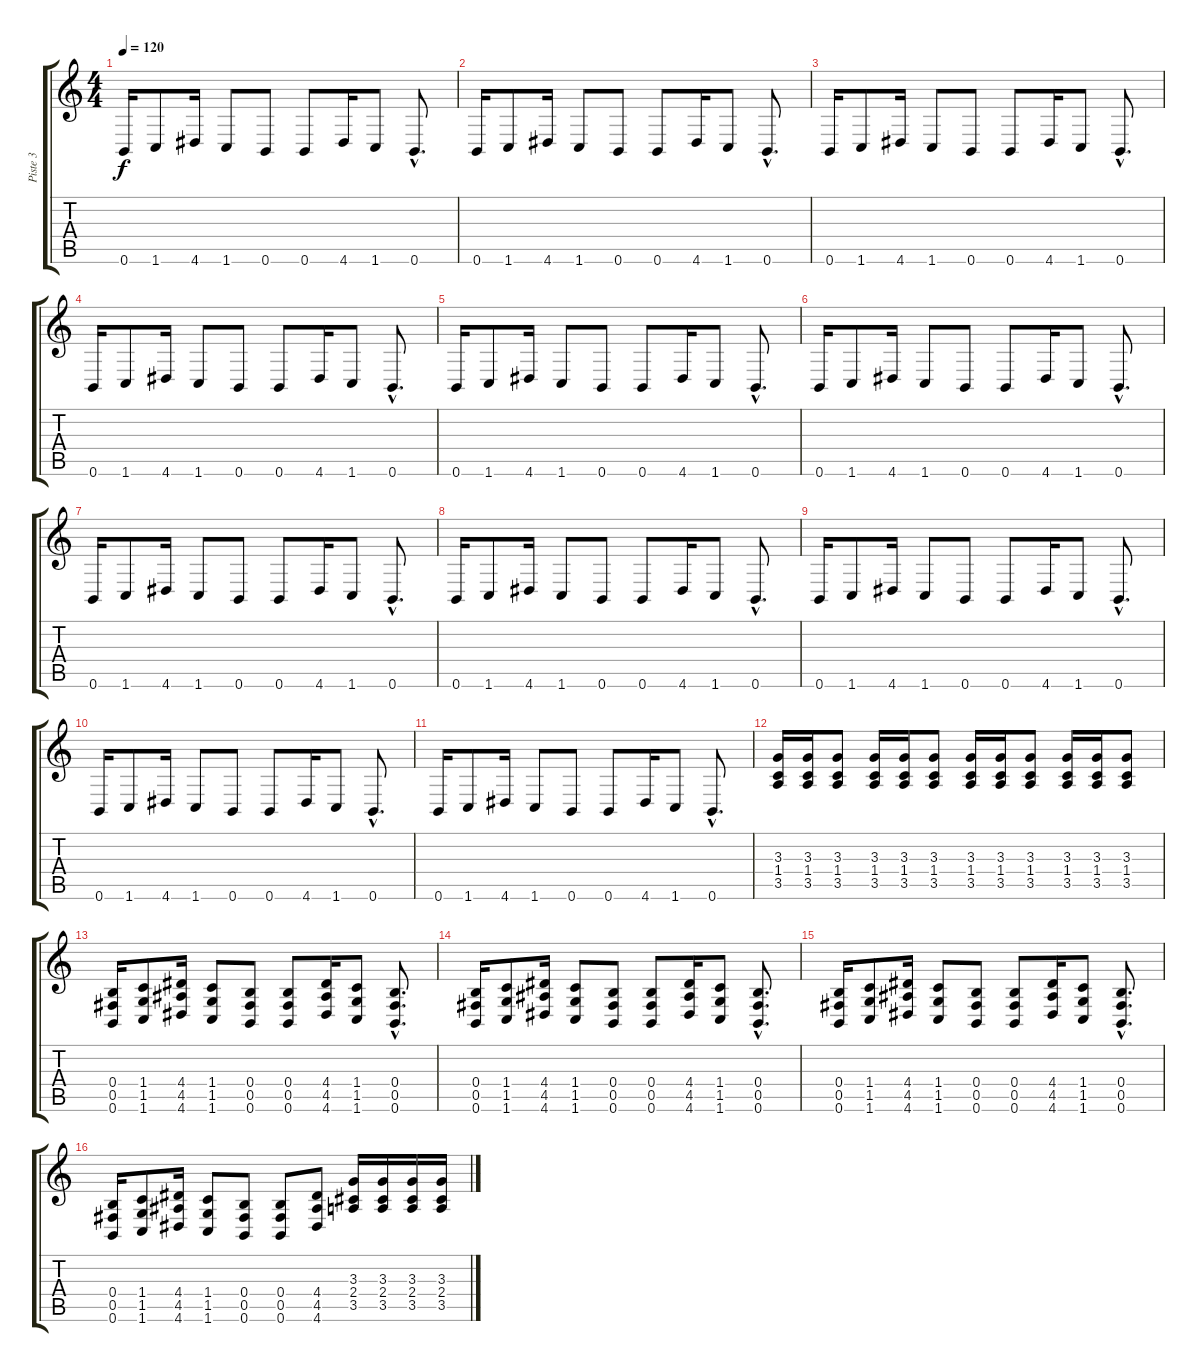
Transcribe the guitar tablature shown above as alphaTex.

\track ("Piste 3" "Piste 3") {instrument distortionguitar}
\staff {score tabs}
\tuning (Db4 Ab3 E3 B2 Gb2 B1) {hide}
\ts (4 4)
\tempo 120
\clef g2
\ks c
0.6.16{dy f instrument distortionguitar} 1.6.8 4.6.16 1.6.8 0.6.8 0.6.8 4.6.16 1.6.8 0.6{hac}.8{d} |
0.6.16 1.6.8 4.6.16 1.6.8 0.6.8 0.6.8 4.6.16 1.6.8 0.6{hac}.8{d} |
0.6.16 1.6.8 4.6.16 1.6.8 0.6.8 0.6.8 4.6.16 1.6.8 0.6{hac}.8{d} |
0.6.16 1.6.8 4.6.16 1.6.8 0.6.8 0.6.8 4.6.16 1.6.8 0.6{hac}.8{d} |
0.6.16 1.6.8 4.6.16 1.6.8 0.6.8 0.6.8 4.6.16 1.6.8 0.6{hac}.8{d} |
0.6.16 1.6.8 4.6.16 1.6.8 0.6.8 0.6.8 4.6.16 1.6.8 0.6{hac}.8{d} |
0.6.16 1.6.8 4.6.16 1.6.8 0.6.8 0.6.8 4.6.16 1.6.8 0.6{hac}.8{d} |
0.6.16 1.6.8 4.6.16 1.6.8 0.6.8 0.6.8 4.6.16 1.6.8 0.6{hac}.8{d} |
0.6.16 1.6.8 4.6.16 1.6.8 0.6.8 0.6.8 4.6.16 1.6.8 0.6{hac}.8{d} |
0.6.16 1.6.8 4.6.16 1.6.8 0.6.8 0.6.8 4.6.16 1.6.8 0.6{hac}.8{d} |
0.6.16 1.6.8 4.6.16 1.6.8 0.6.8 0.6.8 4.6.16 1.6.8 0.6{hac}.8{d} |
(3.3 1.4 3.5).16 (3.3 1.4 3.5).16 (3.3 1.4 3.5).8 (3.3 1.4 3.5).16 (3.3 1.4 3.5).16 (3.3 1.4 3.5).8 (3.3 1.4 3.5).16 (3.3 1.4 3.5).16 (3.3 1.4 3.5).8 (3.3 1.4 3.5).16 (3.3 1.4 3.5).16 (3.3 1.4 3.5).8 |
(0.4 0.5 0.6).16 (1.4 1.5 1.6).8 (4.4 4.5 4.6).16 (1.4 1.5 1.6).8 (0.4 0.5 0.6).8 (0.4 0.5 0.6).8 (4.4 4.5 4.6).16 (1.4 1.5 1.6).8 (0.4{hac} 0.5{hac} 0.6{hac}).8{d} |
(0.4 0.5 0.6).16 (1.4 1.5 1.6).8 (4.4 4.5 4.6).16 (1.4 1.5 1.6).8 (0.4 0.5 0.6).8 (0.4 0.5 0.6).8 (4.4 4.5 4.6).16 (1.4 1.5 1.6).8 (0.4{hac} 0.5{hac} 0.6{hac}).8{d} |
(0.4 0.5 0.6).16 (1.4 1.5 1.6).8 (4.4 4.5 4.6).16 (1.4 1.5 1.6).8 (0.4 0.5 0.6).8 (0.4 0.5 0.6).8 (4.4 4.5 4.6).16 (1.4 1.5 1.6).8 (0.4{hac} 0.5{hac} 0.6{hac}).8{d} |
(0.4 0.5 0.6).16 (1.4 1.5 1.6).8 (4.4 4.5 4.6).16 (1.4 1.5 1.6).8 (0.4 0.5 0.6).8 (0.4 0.5 0.6).8 (4.4 4.5 4.6).8 (3.3 2.4 3.5).16 (3.3 2.4 3.5).16 (3.3 2.4 3.5).16 (3.3 2.4 3.5).16
